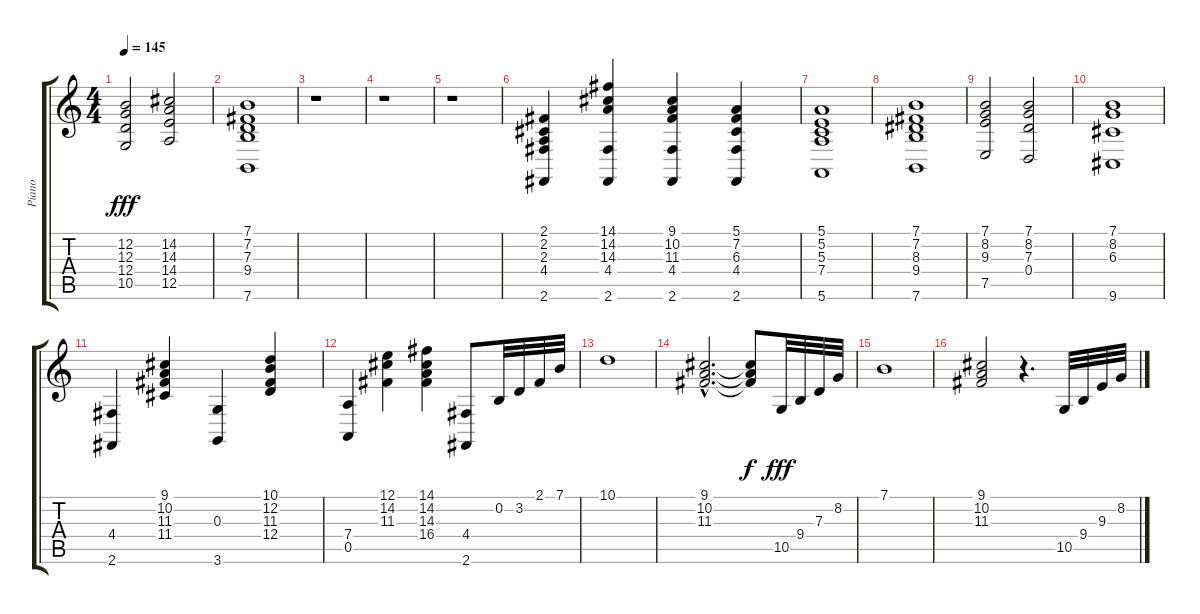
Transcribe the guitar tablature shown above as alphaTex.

\track ("Piano" "Piano") {instrument acousticgrandpiano}
\staff {score tabs}
\tuning (E4 B3 G3 D3 A2 E2) {hide}
\ts (4 4)
\tempo 145
\clef g2
\ks c
(12.2 12.3 12.4 10.5).2{dy fff} (14.2 14.3 14.4 12.5).2 |
(7.1 7.2 7.3 9.4 7.6).1 |
r.1 |
r.1 |
r.1 |
(2.1 2.2 2.3 4.4 2.6).4 (14.1 14.2 14.3 4.4 2.6).4 (9.1 10.2 11.3 4.4 2.6).4 (5.1 7.2 6.3 4.4 2.6).4 |
(5.1 5.2 5.3 7.4 5.6).1 |
(7.1 7.2 8.3 9.4 7.6).1 |
(7.1 8.2 9.3 7.5).2 (7.1 8.2 7.3 0.4).2 |
(7.1 8.2 6.3 9.6).1 |
(4.4 2.6).4 (9.1 10.2 11.3 11.4).4 (0.3 3.6).4 (10.1 12.2 11.3 12.4).4 |
(7.4 0.5).4 (12.1 14.2 11.3).4 (14.1 14.2 14.3 16.4).4 (4.4 2.6).8 0.2.32 3.2.32 2.1.32 7.1.32 |
10.1.1 |
(9.1{hac} 10.2{hac} 11.3{hac}).2{d} (9.1{t} 10.2{t} 11.3{t}).8{dy f} 10.5.32{dy fff} 9.4.32 7.3.32 8.2.32 |
7.1.1 |
(9.1 10.2 11.3).2 r.4{d} 10.5.32 9.4.32 9.3.32 8.2.32
